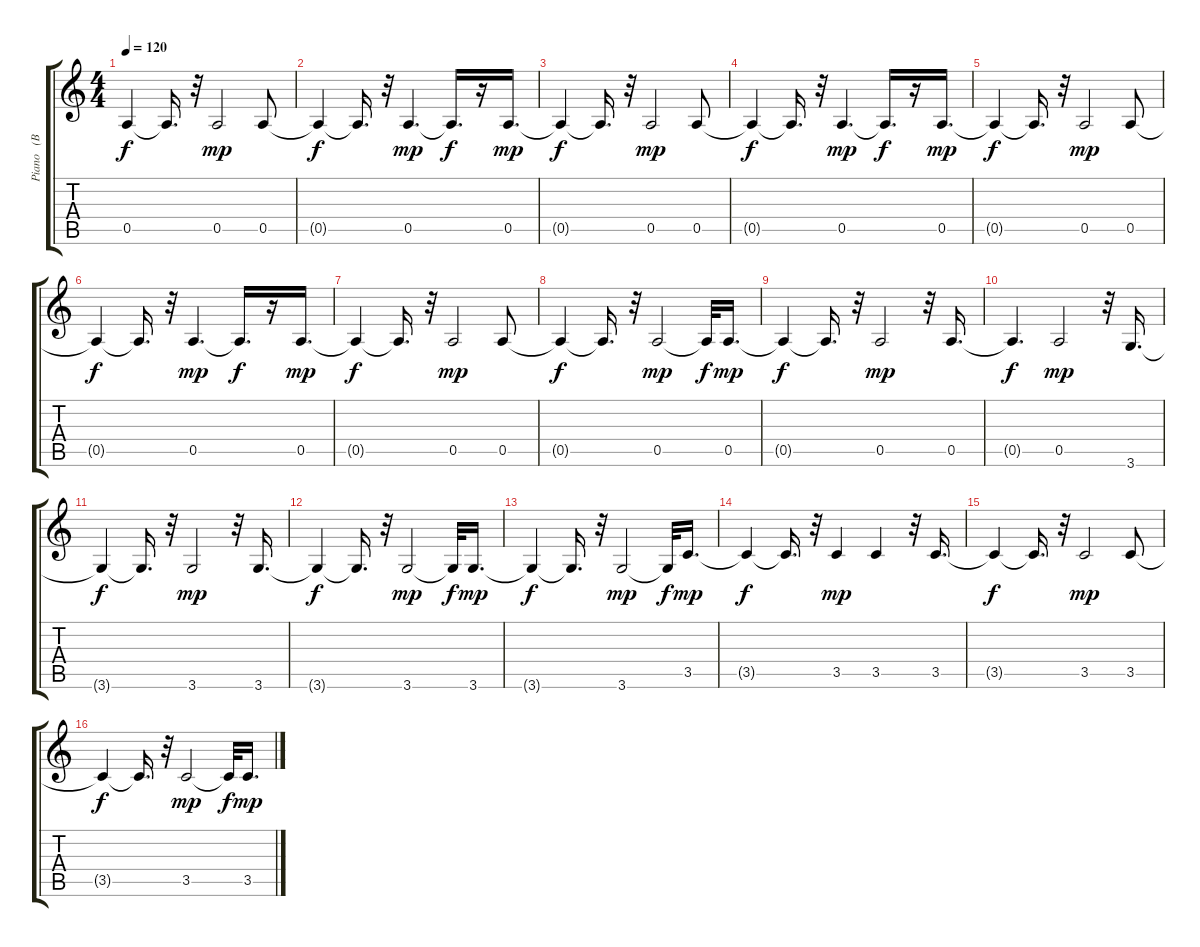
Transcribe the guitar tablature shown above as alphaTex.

\track ("Piano   (BB)" "Piano   (B") {instrument electricguitarclean}
\staff {score tabs}
\tuning (E4 B3 G3 D3 A2 E2) {hide}
\ts (4 4)
\tempo 120
\clef g2
\ks c
0.5{t}.4{dy f} 0.5{t}.16{d} r.32 0.5.2{dy mp} 0.5.8 |
0.5{t}.4{dy f} 0.5{t}.16{d} r.32 0.5.4{d dy mp} 0.5{t}.16{d dy f} r.16 0.5.16{d dy mp} |
0.5{t}.4{dy f} 0.5{t}.16{d} r.32 0.5.2{dy mp} 0.5.8 |
0.5{t}.4{dy f} 0.5{t}.16{d} r.32 0.5.4{d dy mp} 0.5{t}.16{d dy f} r.16 0.5.16{d dy mp} |
0.5{t}.4{dy f} 0.5{t}.16{d} r.32 0.5.2{dy mp} 0.5.8 |
0.5{t}.4{dy f} 0.5{t}.16{d} r.32 0.5.4{d dy mp} 0.5{t}.16{d dy f} r.16 0.5.16{d dy mp} |
0.5{t}.4{dy f} 0.5{t}.16{d} r.32 0.5.2{dy mp} 0.5.8 |
0.5{t}.4{dy f} 0.5{t}.16{d} r.32 0.5.2{dy mp} 0.5{t}.32{dy f} 0.5.16{d dy mp} |
0.5{t}.4{dy f} 0.5{t}.16{d} r.32 0.5.2{dy mp} r.32 0.5.16{d} |
0.5{t}.4{d dy f} 0.5.2{dy mp} r.32 3.6.16{d} |
3.6{t}.4{dy f} 3.6{t}.16{d} r.32 3.6.2{dy mp} r.32 3.6.16{d} |
3.6{t}.4{dy f} 3.6{t}.16{d} r.32 3.6.2{dy mp} 3.6{t}.32{dy f} 3.6.16{d dy mp} |
3.6{t}.4{dy f} 3.6{t}.16{d} r.32 3.6.2{dy mp} 3.6{t}.32{dy f} 3.5.16{d dy mp} |
3.5{t}.4{dy f} 3.5{t}.16{d} r.32 3.5.4{dy mp} 3.5.4 r.32 3.5.16{d} |
3.5{t}.4{dy f} 3.5{t}.16{d} r.32 3.5.2{dy mp} 3.5.8 |
3.5{t}.4{dy f} 3.5{t}.16{d} r.32 3.5.2{dy mp} 3.5{t}.32{dy f} 3.5.16{d dy mp}
